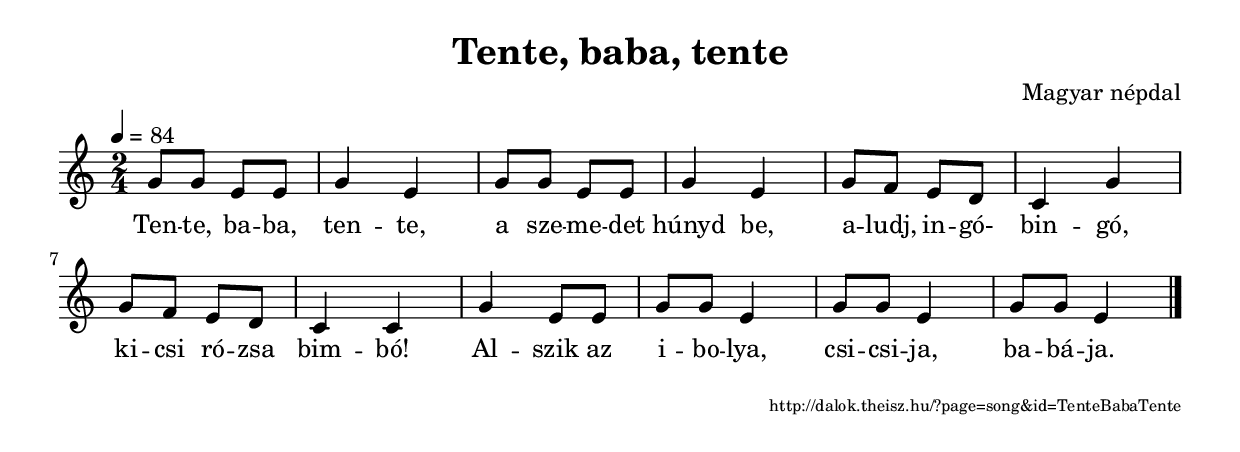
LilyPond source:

\version "2.10.33"


\header {
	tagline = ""	title = "Tente, baba, tente"
	composer = "Magyar népdal"
}

VoiceA = { \key c \major \override Staff.TimeSignature #'style = #'()  \time 2/4 \tempo 4=84
	\relative f' { g8 g e e g4 e g8 g e e g4 e
g8 f e d c4 g' g8 f e d c4 c
g'4 e8 e g g e4 g8 g e4 g8 g e4 \bar "|."
	}
}
SplitLyricsA = \lyricmode { 
Ten -- te, ba -- ba, ten -- te, a sze -- me -- det húnyd be,
a -- ludj, in -- gó- bin -- gó, ki -- csi ró -- zsa bim -- bó!
Al -- szik az i -- bo -- lya, csi -- csi -- ja, ba -- bá -- ja.
}
\score {
	<<
		\context Voice = songStaff { \VoiceA }
		\lyricsto "songStaff" \new Lyrics \SplitLyricsA
	>>
	\layout {
		indent = #0
	}
}

\score {
	<<
		\context Voice = songStaff { \VoiceA }
	>>
	\midi {
	}
}

\markup { \fill-line { \hspace #1 \super http://dalok.theisz.hu/?page=song&id=TenteBabaTente } }

\paper {
}
